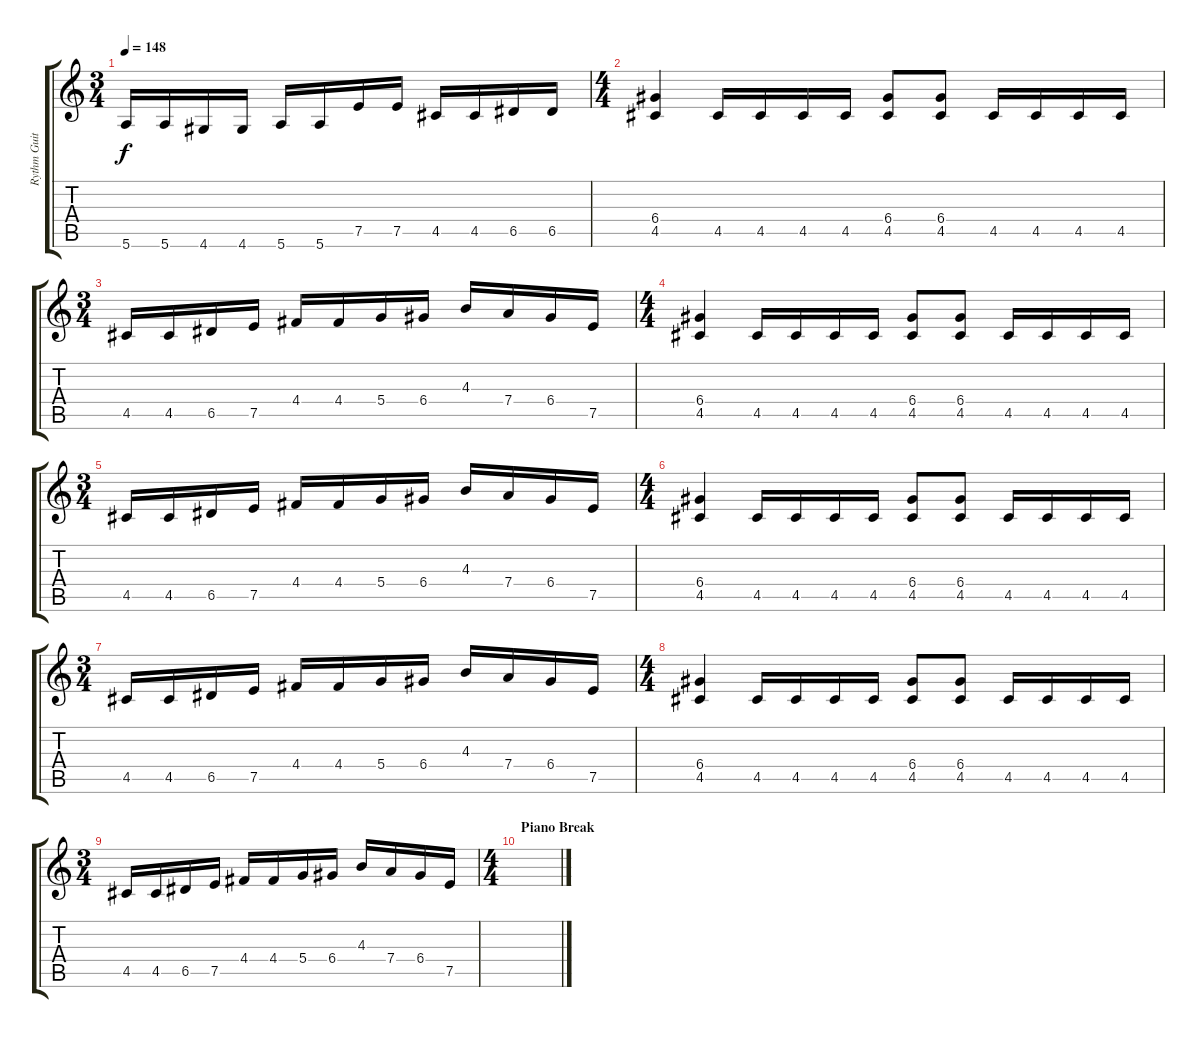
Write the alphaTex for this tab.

\track ("Rythm Guitar" "Rythm Guit") {instrument distortionguitar}
\staff {score tabs}
\tuning (E4 B3 G3 D3 A2 E2) {hide}
\ts (3 4)
\tempo 148
\clef g2
\ks c
5.6.16{dy f} 5.6.16 4.6.16 4.6.16 5.6.16 5.6.16 7.5.16 7.5.16 4.5.16 4.5.16 6.5.16 6.5.16 |
\ts (4 4)
(6.4 4.5).4 4.5.16 4.5.16 4.5.16 4.5.16 (6.4 4.5).8 (6.4 4.5).8 4.5.16 4.5.16 4.5.16 4.5.16 |
\ts (3 4)
4.5.16 4.5.16 6.5.16 7.5.16 4.4.16 4.4.16 5.4.16 6.4.16 4.3.16 7.4.16 6.4.16 7.5.16 |
\ts (4 4)
(6.4 4.5).4 4.5.16 4.5.16 4.5.16 4.5.16 (6.4 4.5).8 (6.4 4.5).8 4.5.16 4.5.16 4.5.16 4.5.16 |
\ts (3 4)
4.5.16 4.5.16 6.5.16 7.5.16 4.4.16 4.4.16 5.4.16 6.4.16 4.3.16 7.4.16 6.4.16 7.5.16 |
\ts (4 4)
(6.4 4.5).4 4.5.16 4.5.16 4.5.16 4.5.16 (6.4 4.5).8 (6.4 4.5).8 4.5.16 4.5.16 4.5.16 4.5.16 |
\ts (3 4)
4.5.16 4.5.16 6.5.16 7.5.16 4.4.16 4.4.16 5.4.16 6.4.16 4.3.16 7.4.16 6.4.16 7.5.16 |
\ts (4 4)
(6.4 4.5).4 4.5.16 4.5.16 4.5.16 4.5.16 (6.4 4.5).8 (6.4 4.5).8 4.5.16 4.5.16 4.5.16 4.5.16 |
\ts (3 4)
4.5.16 4.5.16 6.5.16 7.5.16 4.4.16 4.4.16 5.4.16 6.4.16 4.3.16 7.4.16 6.4.16 7.5.16 |
\ts (4 4)
\section ("" "Piano Break")
